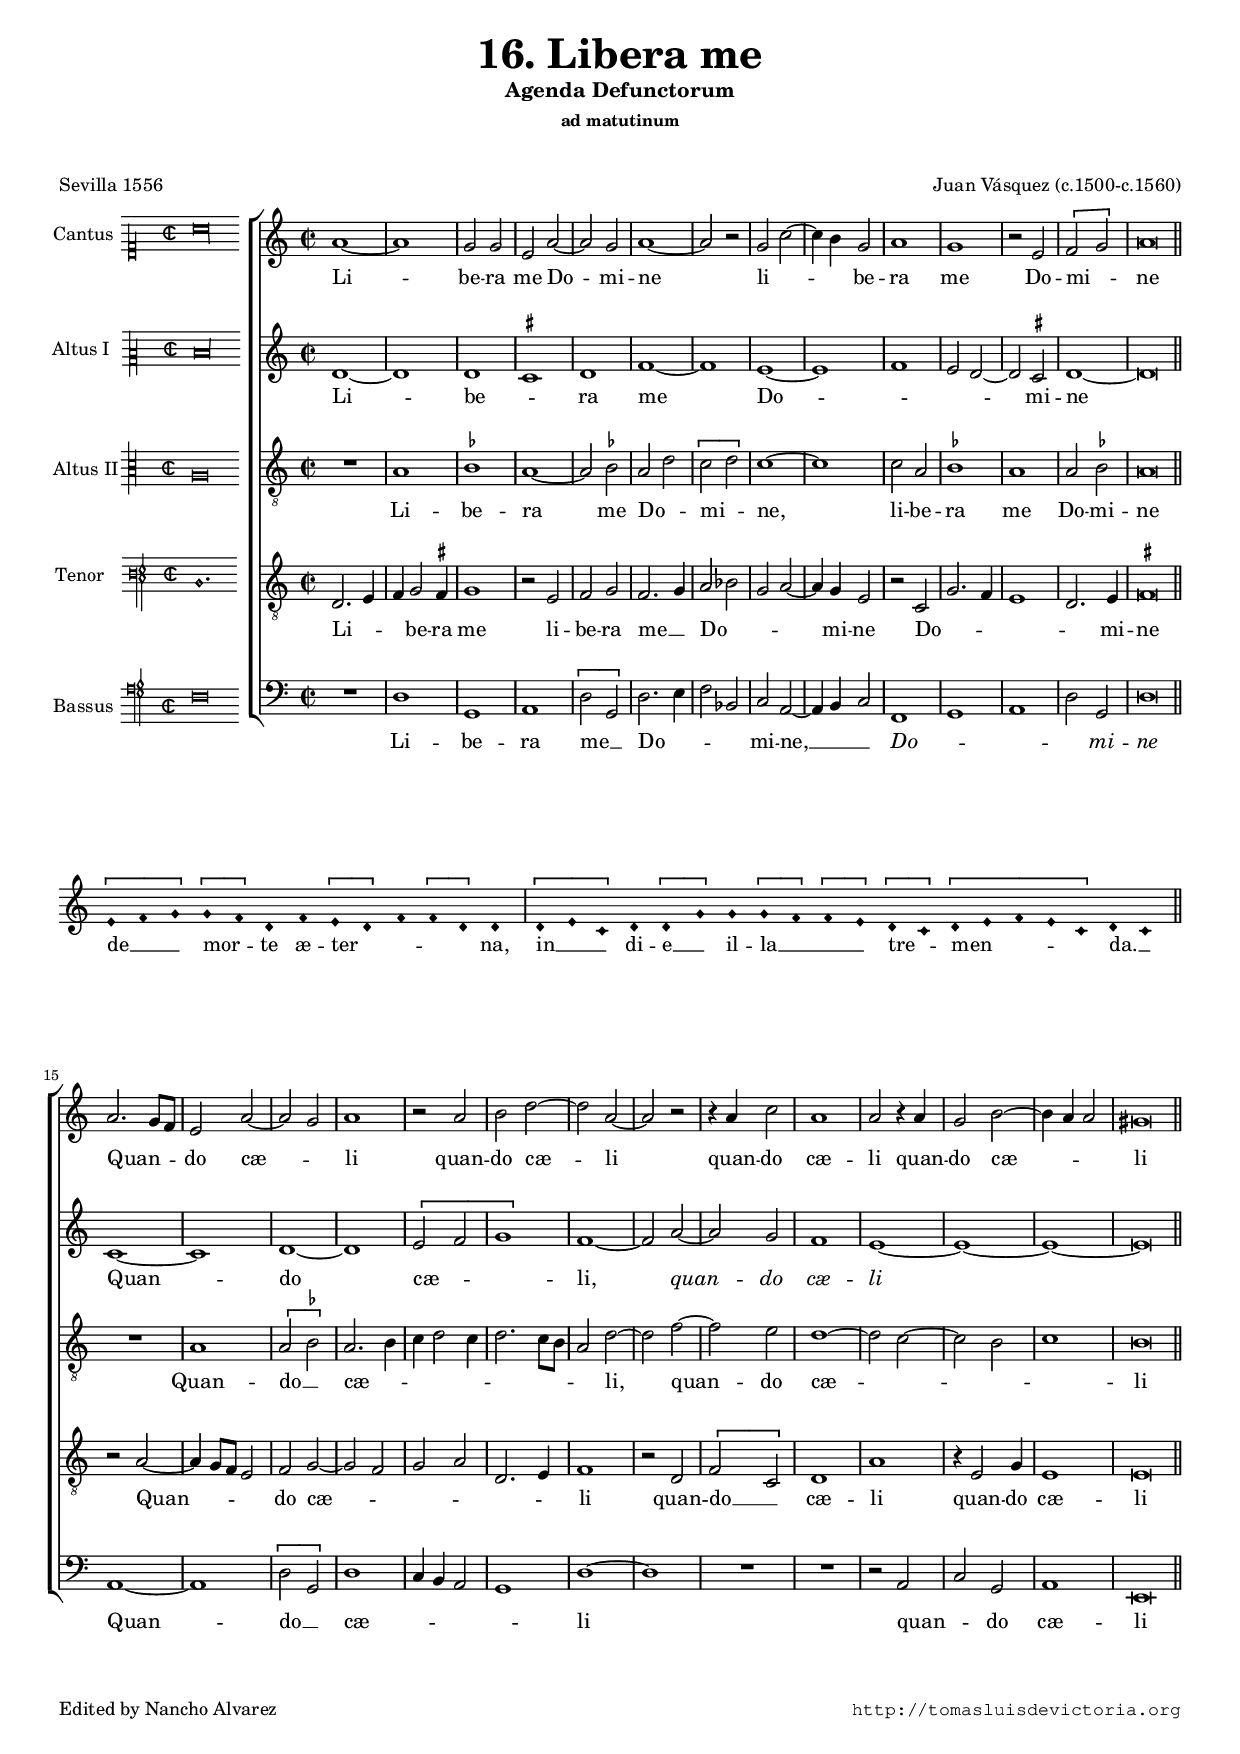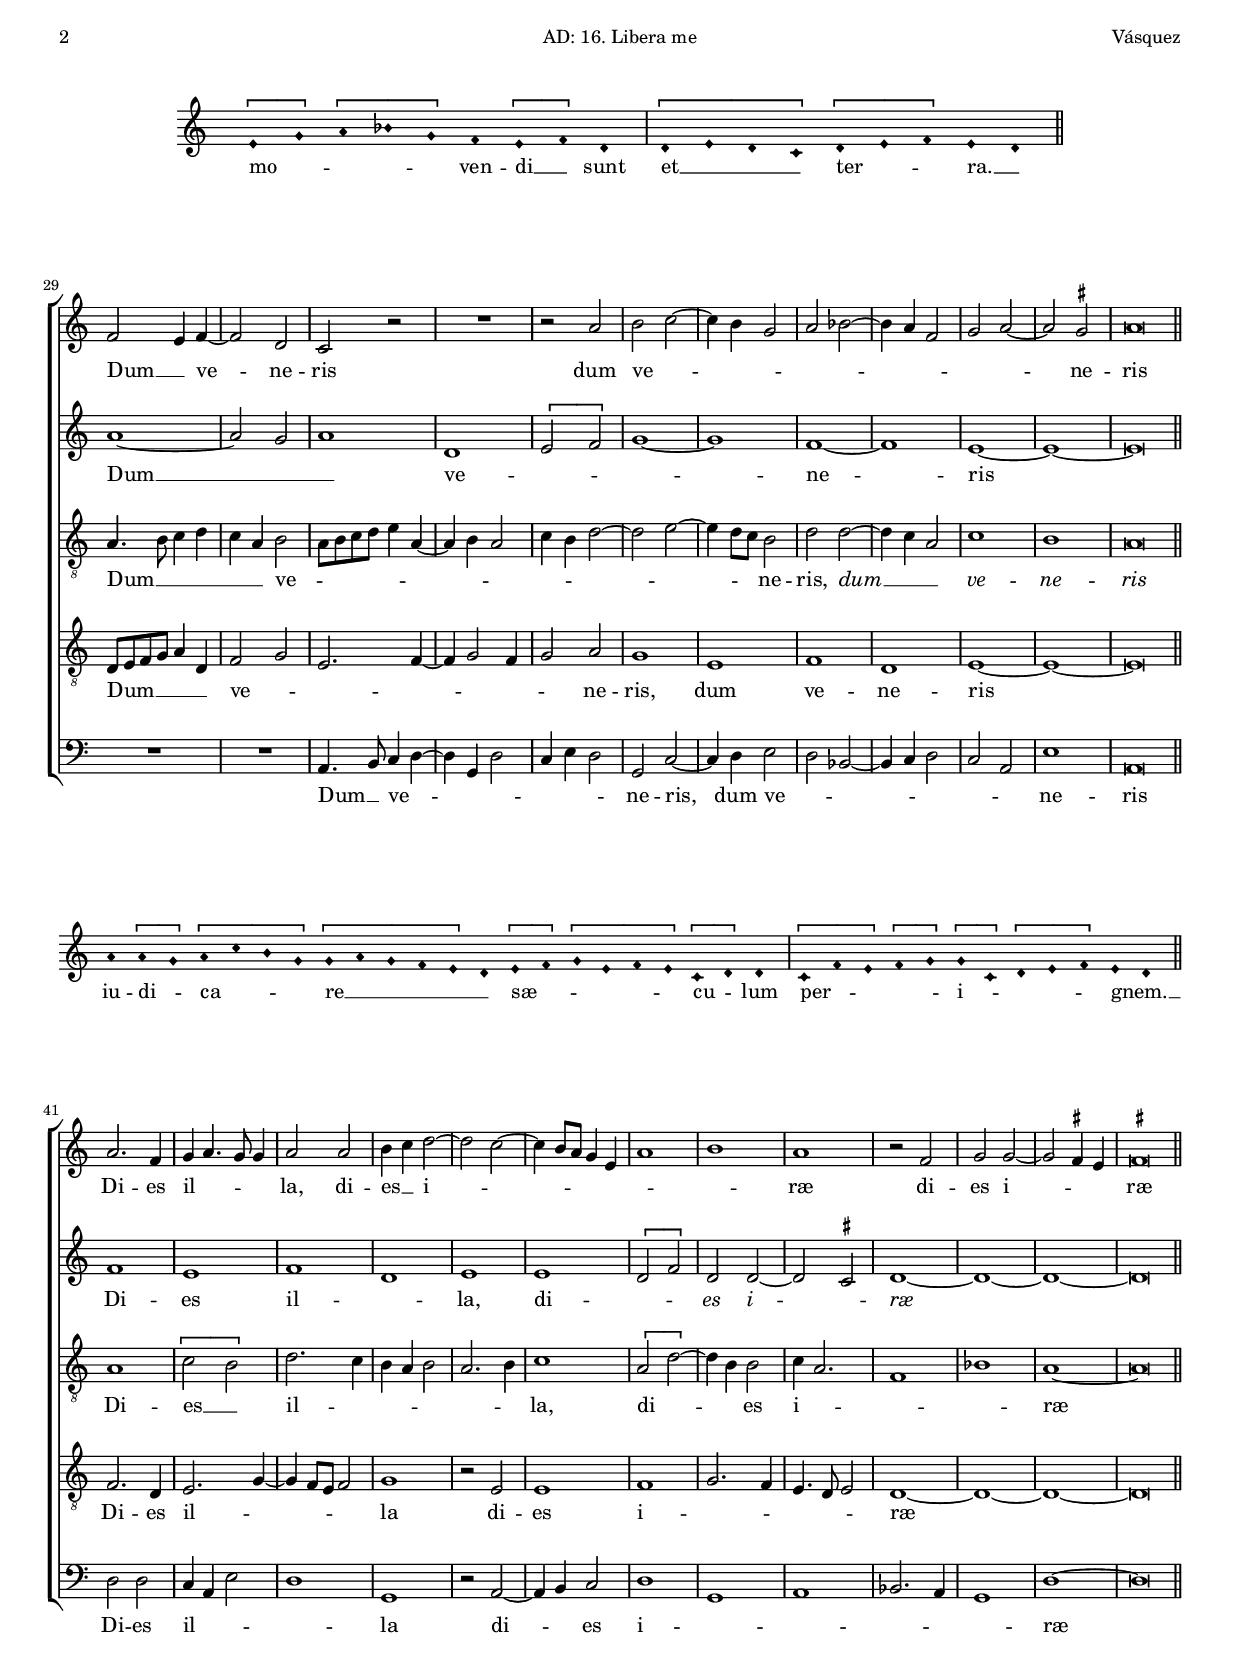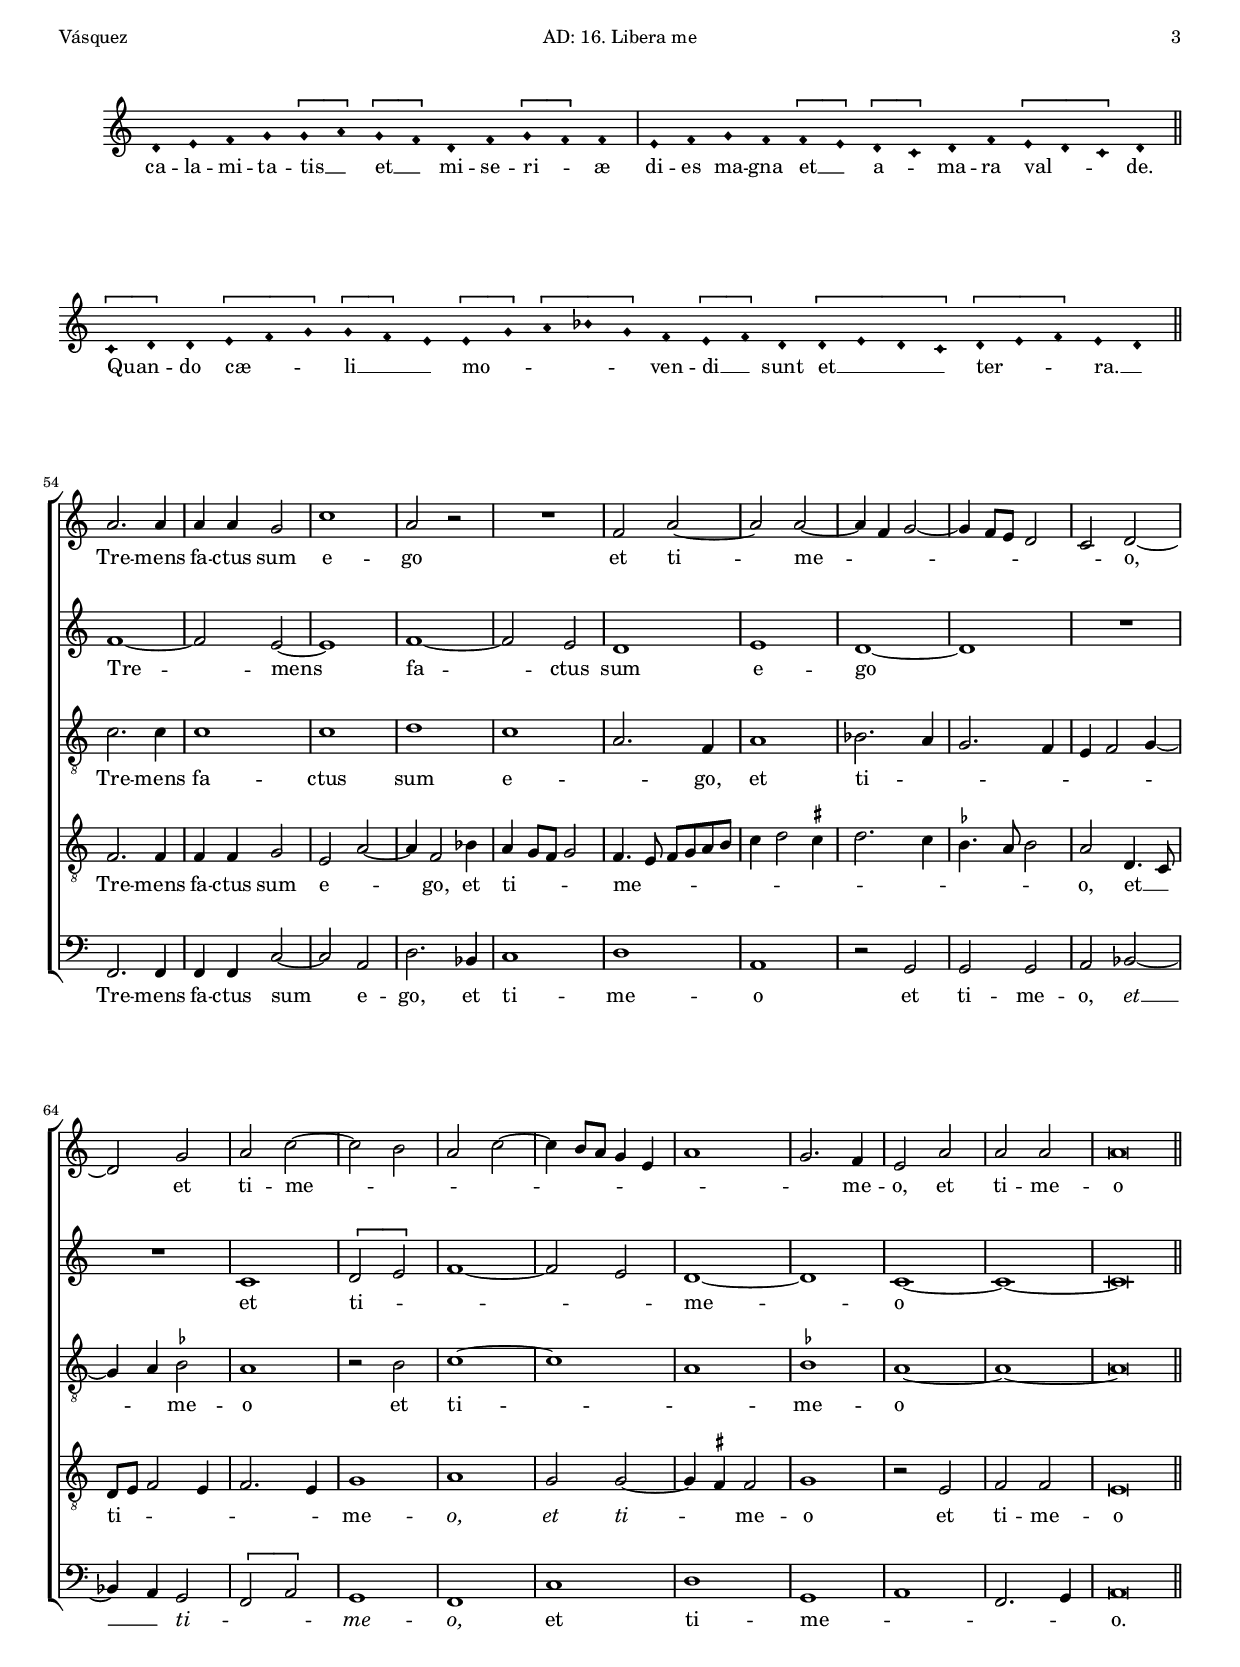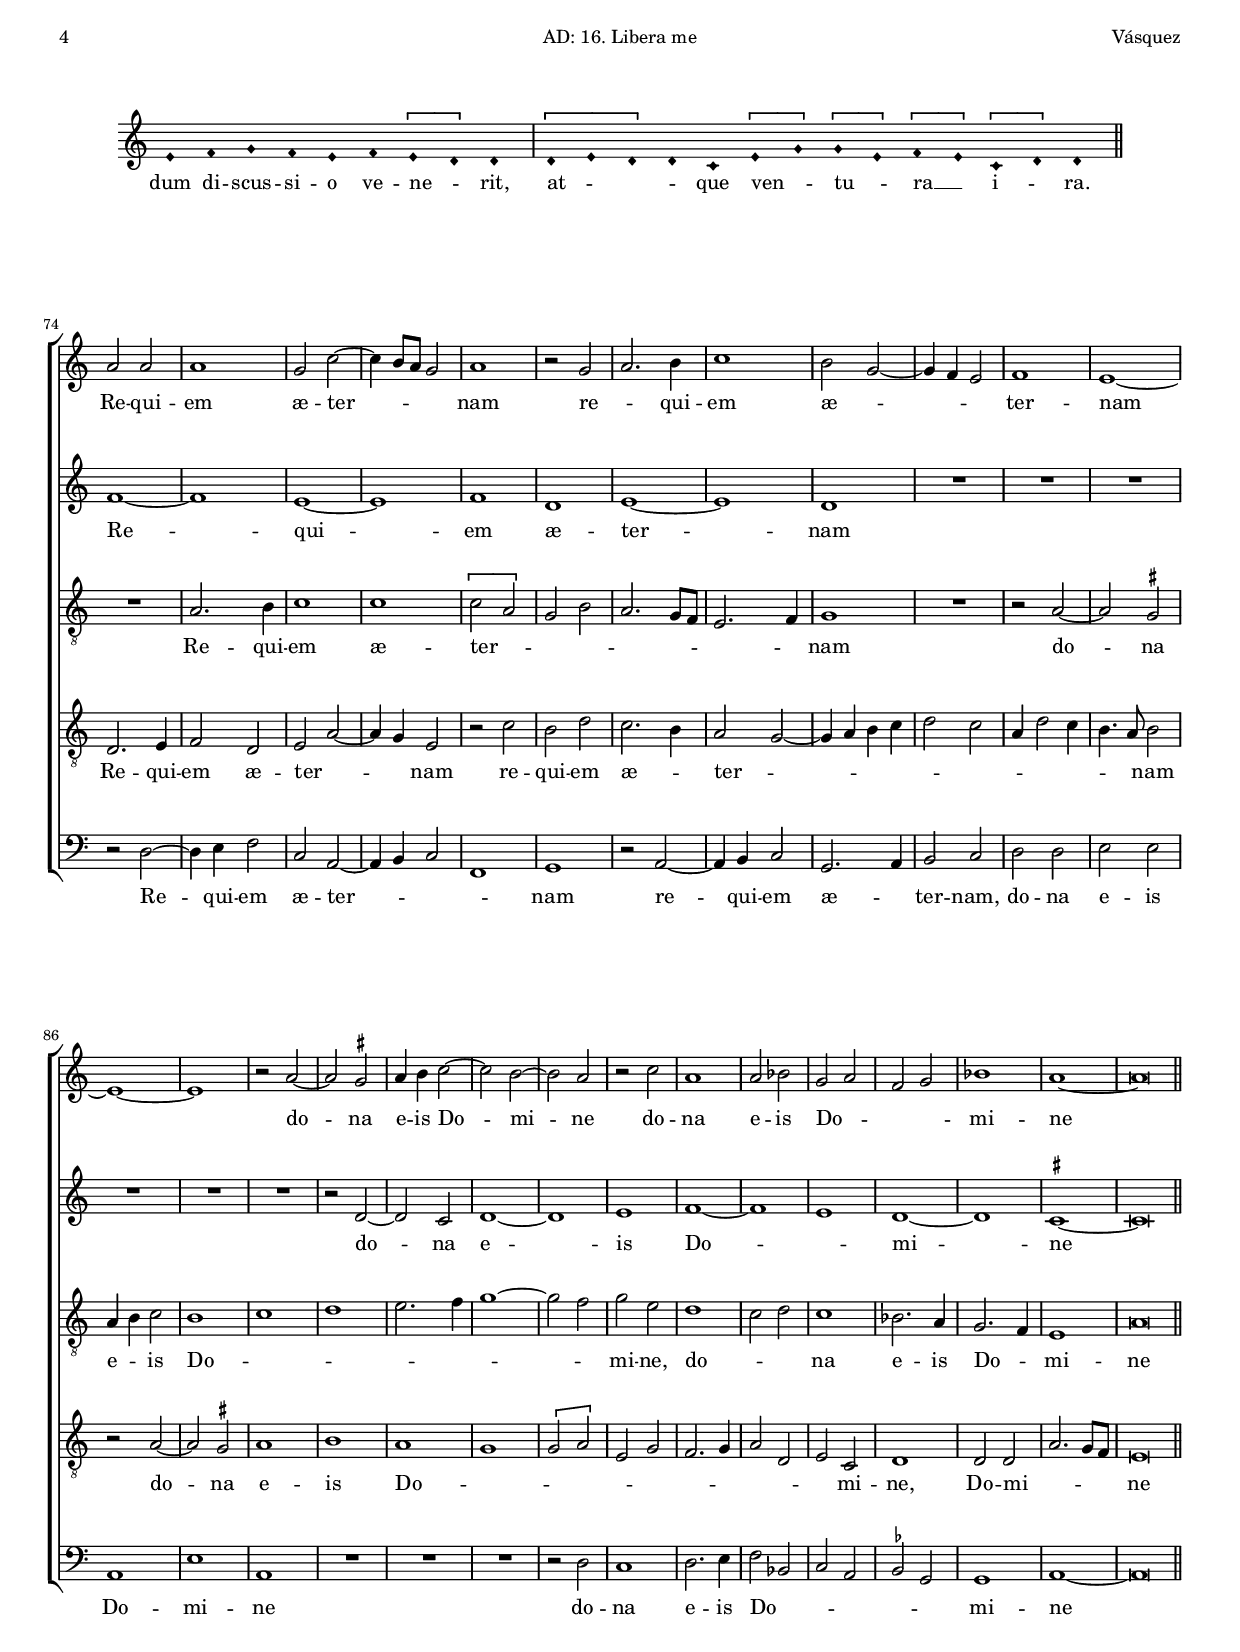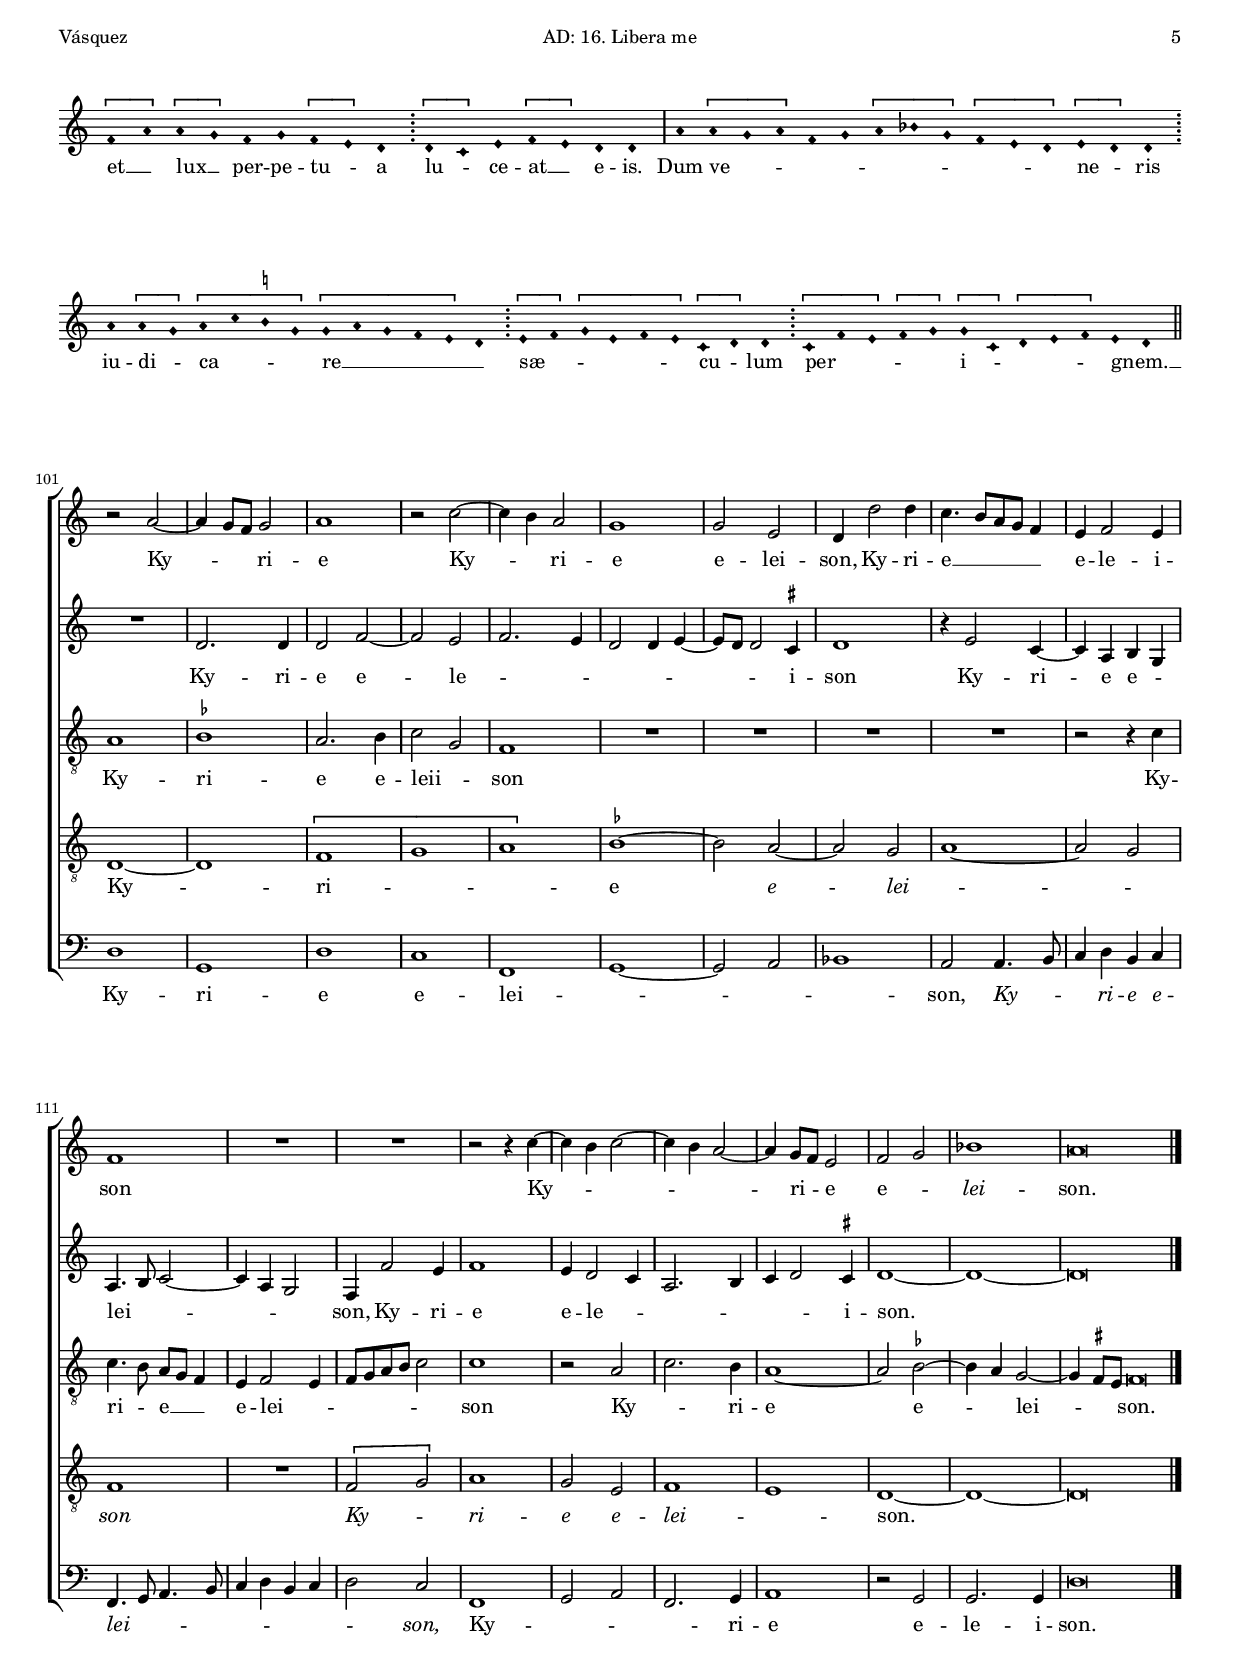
\version "2.18.0"

#(set-default-paper-size "a4")
#(set-global-staff-size 16.0)
#(ly:set-option 'point-and-click #f)
%mobile -s14.0 -i3.2 -ball

italicas=\override LyricText.font-shape = #'italic
rectas=\override LyricText.font-shape = #'upright
ss=\once \set suggestAccidentals = ##t
incipitwidth = 20
mtempo={\tempo 4 = 100}
mtempob={\tempo 4 = 50}

htitle="AD: 16. Libera me"
hcomposer="Vásquez"

\header {
	title=\markup{\fontsize #3 "16. Libera me"} % responsorium
	subtitle="Agenda Defunctorum"
	subsubtitle=\markup{\column{"ad matutinum" " " " " }}
	composer="Juan Vásquez (c.1500-c.1560)"
        pdfauthor=\composer
	%opus="(-)"
	poet=\markup{"Sevilla 1556"}
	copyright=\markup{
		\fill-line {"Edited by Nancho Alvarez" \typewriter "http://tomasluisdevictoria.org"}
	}
%	tagline=""
}


global={\key c \major \time 2/2 \skip 1*14
	\bar "||"
}


cantus=\relative c''{
	a1 ~
	a
	g2 g
	e a ~
	a g
	a1 ~
	a2 r
	g c ~
	c4 b g2
	a1
	g
	r2 e
	\[f2 g\] % SR \ss fis
	a\breve*1/2
}

altus=\relative c'{
	d1 ~
	d 
	d
	\ss cis
	d
	f ~
	f
	e ~
	e
	f
	e2 d ~
	d \ss cis
	d1 ~
	d\breve*1/2
}

altusdos=\relative c'{
	R1
	a1
	\ss bes
	a ~
	a2 \ss bes
	a2 d
	\[c d\]
	c1 ~
	c
	c2 a
	\ss bes1
	a
	a2 \ss bes
	a\breve*1/2
}

tenor=\relative c{
	d2. e4
	f g2 \ss fis4
	g1
	r2 e
	f2 g % SR \ss fis
	f2. g4
	a2 bes
	g a ~
	a4 g e2
	r2 c
	g'2. f4
	e1
	d2. e4
	\ss fis\breve*1/2
}

bassus=\relative c{
	R1
	d1
	g,
	a
	\[d2 g,\]
	d'2. e4
	f2 bes,
	c2 a ~
	a4 b c2
	f,1
	g
	a
	d2 g,
	d'\breve*1/2
}

textocantus=\lyricmode{
Li -- be -- ra me Do -- mi -- ne
li -- _ _ be -- ra me
Do -- mi -- _ ne
}

textoaltus=\lyricmode{
Li -- be -- _ ra me
Do -- _ _ _ mi -- ne
}

textoaltusdos=\lyricmode{
Li -- be -- ra me Do -- _ mi -- _ ne,
li -- be -- ra me
Do -- mi -- ne
}

textotenor=\lyricmode{
Li -- _ _ be -- ra me
li -- be -- ra me __ _ Do -- _ _ _ mi -- ne
Do -- _ _ _ _ mi -- ne
}

textobassus=\lyricmode{
Li -- be -- ra me __ _ 
Do -- _ _ _ mi -- ne, __ _ _ 
\italicas Do -- _ _ _ mi -- ne
}


incipitcantus=\markup{
	\score{
		{ 
		\set Staff.instrumentName="Cantus "
		\override NoteHead.style = #'neomensural
		\override Staff.TimeSignature.style = #'neomensural
		\cadenzaOn 
		\clef "petrucci-c1"
		\key c \major
		\time 2/2
                a'\longa*1/2
		} 

	\layout { line-width=\incipitwidth indent = 0 }
	}
}

incipitaltus=\markup{
	\score{
		{ 
		\set Staff.instrumentName="Altus I  "
		\override NoteHead.style = #'neomensural 
		\override Staff.TimeSignature.style = #'neomensural
		\cadenzaOn 
		\clef "petrucci-c2"
		\key c \major
		\time 2/2
                d'\longa*1/2
		} 
	\layout { line-width=\incipitwidth indent = 0 }
	}
}

incipitaltusdos=\markup{
	\score{
		{ 
		\set Staff.instrumentName="Altus II"
		\override NoteHead.style = #'neomensural 
		\override Staff.TimeSignature.style = #'neomensural
		\cadenzaOn 
		\clef "petrucci-c3"
		\key c \major
		\time 2/2
                a\breve
		} 
	\layout { line-width=\incipitwidth indent = 0 }
	}
}


incipittenor=\markup{
	\score{
		{ 
		\set Staff.instrumentName="Tenor   "
		\override NoteHead.style = #'neomensural 
		\override Staff.TimeSignature.style = #'neomensural
		\cadenzaOn 
		\clef "petrucci-f3"
		\key c \major
		\time 2/2
                d1.*4/3
		} 
	\layout { line-width=\incipitwidth indent=0 }
	}
}

incipitbassus=\markup{
	\score{
		{ 
		\set Staff.instrumentName="Bassus "
		\override NoteHead.style = #'neomensural
		\override Staff.TimeSignature.style = #'neomensural
		\cadenzaOn 
		\clef "petrucci-f5"
		\key c \major
		\time 2/2
                d\breve
		} 
	\layout { line-width=\incipitwidth indent = 0 }
	}
}

%\layout {
%       \context {\Voice
%               \remove Ligature_bracket_engraver
%               \consists Mensural_ligature_engraver
%       }
%       line-width=\incipitwidth
%       indent = 0
%}

\score {\transpose c' c'{
\new ChoirStaff<<

	\new Staff <<\global
	\new Voice="v1" {
		\set Staff.instrumentName=\incipitcantus
		\clef "treble"
		\cantus }
	\new Lyrics \lyricsto "v1" {\textocantus }
	>>

	\new Staff <<\global
	\new Voice="v2" {
		\set Staff.instrumentName=\incipitaltus
		\clef "treble"
		\altus }
	\new Lyrics \lyricsto "v2" {\textoaltus }
	>>
	
	\new Staff <<\global
	\new Voice="v5" {
		\set Staff.instrumentName=\incipitaltusdos
		\clef "G_8"
		\altusdos }
	\new Lyrics \lyricsto "v5" {\textoaltusdos }
	>>
	
	\new Staff <<\global
	\new Voice="v3" {
		\set Staff.instrumentName=\incipittenor
		\clef "G_8"
		\tenor }
	\new Lyrics \lyricsto "v3" {\textotenor }
	>>

	\new Staff <<\global
	\new Voice="v4" {
		\set Staff.instrumentName=\incipitbassus
		\clef "bass"
		\bassus }
	\new Lyrics \lyricsto "v4" {\textobassus }
	>>
	
>>

	} % transpose

\layout{ 
	\context {\Lyrics 
		\override VerticalAxisGroup.staff-affinity = #UP
		\override VerticalAxisGroup.nonstaff-relatedstaff-spacing =
			#'((basic-distance . 0) (minimum-distance . 0) (padding . 1))
		\override LyricText.font-size = #1.2
		\override LyricHyphen.minimum-distance = #0.5
	}
	\context {\Score 
		tempoHideNote = ##t
		\override BarNumber.padding = #2 
	}
	\context {\Voice 
		%melismaBusyProperties = #'()
		%autoBeaming = ##f
	}
	\context {\Staff 
                %\RemoveEmptyStaves
                %\override VerticalAxisGroup.remove-first = ##t
		\override VerticalAxisGroup.staff-staff-spacing =
			#'((basic-distance . 11) (minimum-distance . 0) (padding . 1))
		%\consists Ambitus_engraver 
		\override LigatureBracket.padding = #1
	}
}

%\midi { \mtempo }

}

%tablet \pageBreak

\score {\transpose c c {
<<
         \new Voice = "canto" \relative c'{
         	 %\set Staff.instrumentName=""
                 \override Staff.TimeSignature.stencil = ##f
                 \override Stem.stencil = ##f
                 \set Score.timing = ##f
                 \override NoteHead.style = #'neomensural         
                 \clef "treble" 
                 \key c \major
                 \[e4 f g\] \[g f\] d f \[e d\] f \[f d\] d4 \bar "|"
                 \[d e c\] d \[d g\] g \[g f\] \[f e\] \[d c\] \[d e f e c\] d c
                 \bar "||"
         }
         \new Lyrics \lyricsto "canto" {
         de __ _ _ mor -- _ te æ -- ter -- _ _ _ _ na,
         in __ _ _ di -- e __ _ il -- la __ _ _ _ 
         tre -- _ men -- _ _ _ _ da. __ _
         }
>>
        }%transpose

\layout {
        \override LigatureBracket.padding = #1
        %line-width=16\cm 
        indent=0.0\cm
        ragged-right = ##f
		%tablet line-width=16\cm
		%tablet indent=0\cm
}
}

%tablet \pageBreak

global={\key c \major
        \set Score.currentBarNumber = #15
        \bar ""
        \override Score.TimeSignature.stencil = ##f
        \time 2/2 \skip 1*14
	\bar "||"
}


cantus=\relative c''{
	a2. g8 f
	e2 a ~
	a g
	a1
	r2 a
	b d ~
	d a ~
	a r
	r4 a c2
	a1
	a2 r4 a
	g2 b ~
	b4 a a2
	gis\breve*1/2
}

altus=\relative c'{
	c1 ~
	c
	d ~
	d
	\[e2 f
	g1\]
	f1 ~
	f2 a ~
	a g
	f1
	e1 ~
	e ~
	e ~
	e\breve*1/2
}

altusdos=\relative c'{
	R1
	a1
	\[a2 \ss bes\]
	a2. b4
	c4 d2 c4
	d2. c8 b
	a2 d ~
	d f ~
	f e
	d1 ~
	d2 c ~
	c b
	c1
	b\breve*1/2
}

tenor=\relative c'{
	r2 a ~
	a4 g8 f e2
	f2 g2 ~ % SR \ss fis
	g2 f % SR \ss fis
	g2 a
	d,2. e4
	f1
	r2 d
	\[f2 c\]
	d1
	a'
	r4 e2 g4
	e1
	e\breve*1/2
}

bassus=\relative c{
	a1 ~
	a
	\[d2 g,\]
	d'1
	c4 b a2
	g1
	d' ~
	d
	R1*2
	r2 a
	c g
	a1
	e\breve*1/2
}

textocantus=\lyricmode{
Quan -- _ _ do cæ -- _ li
quan -- do cæ -- li
quan -- do cæ -- li 
quan -- do cæ -- _ _ li
}

textoaltus=\lyricmode{
Quan -- do cæ -- _ _ li,
\italicas
quan -- do cæ -- li
}

textoaltusdos=\lyricmode{
Quan -- do __ _ cæ -- _ _ _ _ _ _ _ _ li,
quan -- do cæ -- _ _ _ li
}

textotenor=\lyricmode{
Quan -- _ _ _ do cæ -- _ _ _ _ _ li
quan -- do __ _ cæ -- li
quan -- do cæ -- li
}

textobassus=\lyricmode{
Quan -- do __ _ cæ -- _ _ _ _ li
quan -- _ do cæ -- li
}

\score {\transpose c' c'{
\new ChoirStaff<<

	\new Staff <<\global
	\new Voice="v1" {
%		\set Staff.instrumentName=\incipitcantus
		\clef "treble"
		\cantus }
	\new Lyrics \lyricsto "v1" {\textocantus }
	>>

	\new Staff <<\global
	\new Voice="v2" {
%		\set Staff.instrumentName=\incipitaltus
		\clef "treble"
		\altus }
	\new Lyrics \lyricsto "v2" {\textoaltus }
	>>
	
	\new Staff <<\global
	\new Voice="v5" {
%		\set Staff.instrumentName=\incipitaltusdos
		\clef "G_8"
		\altusdos }
	\new Lyrics \lyricsto "v5" {\textoaltusdos }
	>>
	
	\new Staff <<\global
	\new Voice="v3" {
%		\set Staff.instrumentName=\incipittenor
		\clef "G_8"
		\tenor }
	\new Lyrics \lyricsto "v3" {\textotenor }
	>>

	\new Staff <<\global
	\new Voice="v4" {
%		\set Staff.instrumentName=\incipitbassus
		\clef "bass"
		\bassus }
	\new Lyrics \lyricsto "v4" {\textobassus }
	>>
	
>>

	} % transpose

\layout{ 
        indent = 0\cm
	\context {\Lyrics 
		\override VerticalAxisGroup.staff-affinity = #UP
		\override VerticalAxisGroup.nonstaff-relatedstaff-spacing =
			#'((basic-distance . 0) (minimum-distance . 0) (padding . 1))
		\override LyricText.font-size = #1.2
		\override LyricHyphen.minimum-distance = #0.5
	}
	\context {\Score 
		tempoHideNote = ##t
		\override BarNumber.padding = #2 
	}
	\context {\Voice 
		%melismaBusyProperties = #'()
		%autoBeaming = ##f
	}
	\context {\Staff 
                %\RemoveEmptyStaves
                %\override VerticalAxisGroup.remove-first = ##t
		\override VerticalAxisGroup.staff-staff-spacing =
			#'((basic-distance . 11) (minimum-distance . 0) (padding . 1))
		%\consists Ambitus_engraver 
		\override LigatureBracket.padding = #1
	}
}

%\midi { \mtempo }

}


%tablet \pageBreak
%tablet \markup{\null \vspace #.4 }

\score {\transpose c c {
<<
         \new Voice = "canto" \relative c'{
         	 %\set Staff.instrumentName=""
                 \override Staff.TimeSignature.transparent = ##t
                 \override Stem.stencil = ##f
                 \set Score.timing = ##f
                 \override NoteHead.style = #'neomensural         
                 \clef "treble" 
                 \key c \major
                 \[e4 g\] \[a bes g\] f \[e f\] d \bar "|"
                 \[d e d c\] \[d e f\] e d
                 \bar "||"
         }
         \new Lyrics \lyricsto "canto" {
         mo -- _ _ _ _ ven -- di __ _ sunt
         et __ _ _ _ ter -- _ _ ra. __ _
         }
>>
        }%transpose

\layout {
        \override LigatureBracket.padding = #1
        line-width=17\cm 
        indent=2\cm
        ragged-right = ##f
		%tablet line-width=16\cm
		%tablet indent=0\cm
}
}

%tablet \pageBreak

global={\key c \major
        \set Score.currentBarNumber = #29
        \bar ""
        \override Score.TimeSignature.stencil = ##f
        \time 2/2 \skip 1*12
	\bar "||"
}


cantus=\relative c'{
	f2 e4 f ~
	f2 d
	c2 r
	R1
	r2 a'
	b c ~
	c4 b g2
	a bes ~
	bes4 a f2
	g a ~
	a \ss gis
	a\breve*1/2
}

altus=\relative c''{
	a1 ~
	a2 g
	a1
	d,
	\[e2 f\] % SR \ss fis
	g1 ~
	g
	f1 ~
	f
	e ~
	e ~
	e\breve*1/2
}

altusdos=\relative c'{
	a4. b8 c4 d
	c a b2
	a8 b c d e4 a, ~
	a4 b a2
	c4 b d2 ~
	d e ~
	e4 d8 c b2
	d2 d ~
	d4 c a2
	c1
	b1
	a\breve*1/2
}

tenor=\relative c{
	d8 e f g a4 d,
	f2 g
	e2. f4 ~
	f4 g2 f4 % SR \ss fis
	g2 a
	g1
	e1
	f
	d
	e ~
	e ~
	e\breve*1/2
}

bassus=\relative c{
	R1*2
	a4. b8 c4 d ~
	d g, d'2
	c4 e d2
	g, c ~
	c4 d e2
	d bes ~
	bes4 c d2
	c a
	e'1
	a,\breve*1/2
}

textocantus=\lyricmode{
Dum __ _ ve -- ne -- ris
dum ve -- _ _ _ _ _ _ _ _ _ ne -- ris
}

textoaltus=\lyricmode{
Dum __ _ _ ve -- _ _ _ ne -- ris
}

textoaltusdos=\lyricmode{
Dum __ _ _ _ _ _ ve -- _ _ _ _ _ _ _ _ _ _ _ _ _ _ ne -- ris,
\italicas
dum __ _ _ ve -- ne -- ris
}

textotenor=\lyricmode{
Dum __ _ _ _ _ _ ve -- _ _ _ _ _ _ ne -- ris,
dum ve -- ne -- ris
}

textobassus=\lyricmode{
Dum __ _ ve -- _ _ _ _ _ _ ne -- ris,
dum ve -- _ _ _ _ _ _ ne -- ris
}

\score {\transpose c' c'{
\new ChoirStaff<<

	\new Staff <<\global
	\new Voice="v1" {
%		\set Staff.instrumentName=\incipitcantus
		\clef "treble"
		\cantus }
	\new Lyrics \lyricsto "v1" {\textocantus }
	>>

	\new Staff <<\global
	\new Voice="v2" {
%		\set Staff.instrumentName=\incipitaltus
		\clef "treble"
		\altus }
	\new Lyrics \lyricsto "v2" {\textoaltus }
	>>
	
	\new Staff <<\global
	\new Voice="v5" {
%		\set Staff.instrumentName=\incipitaltusdos
		\clef "G_8"
		\altusdos }
	\new Lyrics \lyricsto "v5" {\textoaltusdos }
	>>
	
	\new Staff <<\global
	\new Voice="v3" {
%		\set Staff.instrumentName=\incipittenor
		\clef "G_8"
		\tenor }
	\new Lyrics \lyricsto "v3" {\textotenor }
	>>

	\new Staff <<\global
	\new Voice="v4" {
%		\set Staff.instrumentName=\incipitbassus
		\clef "bass"
		\bassus }
	\new Lyrics \lyricsto "v4" {\textobassus }
	>>
	
>>

	} % transpose

\layout{ 
        indent = 0\cm
	\context {\Lyrics 
		\override VerticalAxisGroup.staff-affinity = #UP
		\override VerticalAxisGroup.nonstaff-relatedstaff-spacing =
			#'((basic-distance . 0) (minimum-distance . 0) (padding . 1))
		\override LyricText.font-size = #1.2
		\override LyricHyphen.minimum-distance = #0.5
	}
	\context {\Score 
		tempoHideNote = ##t
		\override BarNumber.padding = #2 
	}
	\context {\Voice 
		%melismaBusyProperties = #'()
		%autoBeaming = ##f
	}
	\context {\Staff 
                %\RemoveEmptyStaves
                %\override VerticalAxisGroup.remove-first = ##t
		\override VerticalAxisGroup.staff-staff-spacing =
			#'((basic-distance . 11) (minimum-distance . 0) (padding . 1))
		%\consists Ambitus_engraver 
		\override LigatureBracket.padding = #1
	}
}

%\midi { \mtempo }

}

%tablet \pageBreak
%tablet \markup{\null \vspace #.4 }

\score {\transpose c c {
<<
         \new Voice = "canto" \relative c''{
         	 %\set Staff.instrumentName=""
                 \override Staff.TimeSignature.stencil = ##f
                 \override Stem.stencil = ##f
                 \set Score.timing = ##f
                 \override NoteHead.style = #'neomensural         
                 \clef "treble" 
                 \key c \major
                 a4 \[a g\] \[a c b g\]
                 \[g a g f e\] d \[e f\]
                 \[g e f e\] \[c d\] d \bar "|"
                 \[c f e\] \[f g\] \[g c,\]
                 \[d e f\] e d
                 \bar "||"
         }
         \new Lyrics \lyricsto "canto" {
         iu -- di -- _ ca -- _ _ _ re __ _ _ _ _ _ 
         sæ -- _ _ _ _ _ cu -- _ lum
         per -- _ _ _ _ i -- _ _ _ _ gnem. __ _
         }
>>
        }%transpose

\layout {
        \override LigatureBracket.padding = #1
        %line-width=16\cm 
        indent=0.0\cm
        ragged-right = ##f
		%tablet line-width=16\cm
		%tablet indent=0\cm
}
}

%tablet \pageBreak

global={\key c \major
        \set Score.currentBarNumber = #41
        \bar ""
        \override Score.TimeSignature.stencil = ##f
        \time 2/2 \skip 1*13
	\bar "||"
}


cantus=\relative c''{
	a2. f4
	g4 a4. g8 g4
	a2 a
	b4 c d2 ~
	d2 c ~
	c4 b8 a g4 e
	a1
	b
	a
	r2 f
	g g ~
	g \ss fis4 e
	\ss fis\breve*1/2
}

altus=\relative c'{
	f1
	e
	f
	d
	e
	e
	\[d2 f\]
	d d ~
	d \ss cis
	d1 ~
	d ~
	d ~
	d\breve*1/2
}

altusdos=\relative c'{
	a1
	\[c2 b\]
	d2. c4
	b a b2
	a2. b4
	c1
	\[a2 d ~ \]
	d4 b b2
	c4 a2.
	f1
	bes
	a ~
	a\breve*1/2
}

tenor=\relative c{
	f2. d4
	e2. g4 ~
	g4 f8 e f2
	g1
	r2 e
	e1
	f
	g2. f4
	e4. d8 e2
	d1 ~
	d ~
	d ~
	d\breve*1/2
}

bassus=\relative c{
	d2 d
	c4 a e'2
	d1
	g,
	r2 a ~
	a4 b c2
	d1
	g,
	a1
	bes2. a4
	g1
	d' ~
	d\breve*1/2
}

textocantus=\lyricmode{
Di -- es il -- _ _ _ la,
di -- es __ _ i -- _ _ _ _ _ _ _ ræ
di -- es i -- _ _ ræ
}

textoaltus=\lyricmode{
Di -- es il -- _ la,
di -- _ _ \italicas es i -- _ ræ % di -- es __ _ ri -- ræ __ _ _ 
}

textoaltusdos=\lyricmode{
Di -- es __ _ il -- _ _ _ _ _ _ la,
di -- _ _ es i -- _ _ _ ræ
}

textotenor=\lyricmode{
Di -- es il -- _ _ _ _ la
di -- es i -- _ _ _ _ _ ræ
}

textobassus=\lyricmode{
Di -- es il -- _ _ _ la
di -- _ es i -- _ _ _ _ _ ræ
}

\score {\transpose c' c'{
\new ChoirStaff<<

	\new Staff <<\global
	\new Voice="v1" {
%		\set Staff.instrumentName=\incipitcantus
		\clef "treble"
		\cantus }
	\new Lyrics \lyricsto "v1" {\textocantus }
	>>

	\new Staff <<\global
	\new Voice="v2" {
%		\set Staff.instrumentName=\incipitaltus
		\clef "treble"
		\altus }
	\new Lyrics \lyricsto "v2" {\textoaltus }
	>>
	
	\new Staff <<\global
	\new Voice="v5" {
%		\set Staff.instrumentName=\incipitaltusdos
		\clef "G_8"
		\altusdos }
	\new Lyrics \lyricsto "v5" {\textoaltusdos }
	>>
	
	\new Staff <<\global
	\new Voice="v3" {
%		\set Staff.instrumentName=\incipittenor
		\clef "G_8"
		\tenor }
	\new Lyrics \lyricsto "v3" {\textotenor }
	>>

	\new Staff <<\global
	\new Voice="v4" {
%		\set Staff.instrumentName=\incipitbassus
		\clef "bass"
		\bassus }
	\new Lyrics \lyricsto "v4" {\textobassus }
	>>
	
>>

	} % transpose

\layout{ 
        indent = 0\cm
	\context {\Lyrics 
		\override VerticalAxisGroup.staff-affinity = #UP
		\override VerticalAxisGroup.nonstaff-relatedstaff-spacing =
			#'((basic-distance . 0) (minimum-distance . 0) (padding . 1))
		\override LyricText.font-size = #1.2
		\override LyricHyphen.minimum-distance = #0.5
	}
	\context {\Score 
		tempoHideNote = ##t
		\override BarNumber.padding = #2 
	}
	\context {\Voice 
		%melismaBusyProperties = #'()
		%autoBeaming = ##f
	}
	\context {\Staff 
                %\RemoveEmptyStaves
                %\override VerticalAxisGroup.remove-first = ##t
		\override VerticalAxisGroup.staff-staff-spacing =
			#'((basic-distance . 11) (minimum-distance . 0) (padding . 1))
		%\consists Ambitus_engraver 
		\override LigatureBracket.padding = #1
	}
}

%\midi { \mtempo }

}

%tablet \pageBreak
%tablet \markup{\null \vspace #.4 }

\score {\transpose c c {
<<
         \new Voice = "canto" \relative c'{
         	 %\set Staff.instrumentName=""
                 \override Staff.TimeSignature.stencil = ##f
                 \override Stem.stencil = ##f
                 \set Score.timing = ##f
                 \override NoteHead.style = #'neomensural         
                 \clef "treble" 
                 \key c \major
                 d4 e f g \[g a\] \[g f\] d f \[g f\] f \bar "|"
                 e f g f \[f e\] \[d c\] d f \[e d c\] d \bar "||" \break
                 \[c d\] d \[e f g\] \[g f\] e \[e g\] \[a bes g\] f \[e f\]
                 d \[d e d c\] \[d e f\] e d
                 \bar "||"
         }
         \new Lyrics \lyricsto "canto" {
         ca -- la -- mi -- ta -- tis __ _ 
         et __ _ mi -- se -- ri -- _ æ
         di -- es ma -- gna
         et __ _ a -- _ ma -- ra val -- _ _ de.
         Quan -- _ do cæ -- _ _ li __ _ _ 
         mo -- _ _ _ _ ven -- di __ _ sunt
         et __ _ _ _ ter -- _ _ ra. __ _
         }
>>
        }%transpose

\layout {
        \override LigatureBracket.padding = #1
        %line-width=16\cm 
        indent=0.75\cm
        ragged-right = ##f
		%tablet line-width=16\cm
		%tablet indent=0\cm
}
}

%tablet \pageBreak

global={\key c \major
        \set Score.currentBarNumber = #54
        \bar ""
        \override Score.TimeSignature.stencil = ##f
        \time 2/2 \skip 1*20
	\bar "||"
}


cantus=\relative c''{
	a2. a4
	a a g2
	c1
	a2 r
	R1
	f2 a ~
	a a ~
	a4 f g2 ~
	g4 f8 e d2
	c2 d ~
	d g
	a c ~
	c b
	a c ~
	c4 b8 a g4 e
	a1
	g2. f4
	e2 a
	a a
	a\breve*1/2
}

altus=\relative c'{
	f1 ~
	f2 e ~
	e1
	f1 ~
	f2 e
	d1
	e
	d ~
	d
	R1*2
	c1
	\[d2 e\]
	f1 ~
	f2 e
	d1 ~
	d
	c1 ~
	c ~
	c\breve*1/2
}

altusdos=\relative c'{
	c2. c4
	c1
	c
	d
	c
	a2. f4
	a1
	bes2. a4
	g2. f4
	e f2 g4 ~
	g a \ss bes2
	a1
	r2 b
	c1 ~
	c
	a
	\ss bes
	a ~
	a ~
	a\breve*1/2
}

tenor=\relative c{
	f2. f4
	f f g2
	e a ~
	a4 f2 bes4
	a4 g8 f g2
	f4. e8 f g a b
	c4 d2 \ss cis4
	d2. c4
	\ss bes4. a8 bes2
	a2 d,4. c8
	d8 e f2 e4
	f2. e4
	g1
	a
	g2 g ~
	g4 \ss fis fis2
	g1
	r2 e
	f f
	e\breve*1/2
}

bassus=\relative c,{
	f2. f4
	f f c'2 ~
	c a
	d2. bes4
	c1
	d
	a
	r2 g
	g2 g
	a bes ~
	bes4 a g2
	\[f2 a\]
	g1
	f
	c'
	d
	g,
	a
	f2. g4
	a\breve*1/2
}

textocantus=\lyricmode{
Tre -- mens fa -- ctus sum e -- go
et ti -- me -- _ _ _ _ _ _ o,
et ti -- me -- _ _ _ _ _ _ _ _ _ me -- o,
et ti -- me -- o
}

textoaltus=\lyricmode{
Tre -- mens fa -- ctus sum e -- go
et ti -- _ _ _ me -- o
}

textoaltusdos=\lyricmode{
Tre -- mens fa -- ctus sum
e -- _ go,
et ti -- _ _ _ _ _ _ _ me -- o
et ti -- _ me -- o
}

textotenor=\lyricmode{
Tre -- mens fa -- ctus sum e -- _ go,
et ti -- _ _ _ me -- _ _ _ _ _ _ _ _ _ _ _ _ _ o,
et __ _ ti -- _ _ _ _ _ me -- \italicas o,
et ti -- _ \rectas me -- o
et ti -- me -- o
}

textobassus=\lyricmode{
Tre -- mens fa -- ctus sum e -- go,
et ti -- me -- o
et ti -- me -- o,
\italicas
et __ _ ti -- _ _ me -- o,
\rectas
et ti -- me -- _ _ _ o.
}

\score {\transpose c' c'{
\new ChoirStaff<<

	\new Staff <<\global
	\new Voice="v1" {
%		\set Staff.instrumentName=\incipitcantus
		\clef "treble"
		\cantus }
	\new Lyrics \lyricsto "v1" {\textocantus }
	>>

	\new Staff <<\global
	\new Voice="v2" {
%		\set Staff.instrumentName=\incipitaltus
		\clef "treble"
		\altus }
	\new Lyrics \lyricsto "v2" {\textoaltus }
	>>
	
	\new Staff <<\global
	\new Voice="v5" {
%		\set Staff.instrumentName=\incipitaltusdos
		\clef "G_8"
		\altusdos }
	\new Lyrics \lyricsto "v5" {\textoaltusdos }
	>>
	
	\new Staff <<\global
	\new Voice="v3" {
%		\set Staff.instrumentName=\incipittenor
		\clef "G_8"
		\tenor }
	\new Lyrics \lyricsto "v3" {\textotenor }
	>>

	\new Staff <<\global
	\new Voice="v4" {
%		\set Staff.instrumentName=\incipitbassus
		\clef "bass"
		\bassus }
	\new Lyrics \lyricsto "v4" {\textobassus }
	>>
	
>>

	} % transpose

\layout{ 
        indent = 0\cm
	\context {\Lyrics 
		\override VerticalAxisGroup.staff-affinity = #UP
		\override VerticalAxisGroup.nonstaff-relatedstaff-spacing =
			#'((basic-distance . 0) (minimum-distance . 0) (padding . 1))
		\override LyricText.font-size = #1.2
		\override LyricHyphen.minimum-distance = #0.5
	}
	\context {\Score 
		tempoHideNote = ##t
		\override BarNumber.padding = #2 
	}
	\context {\Voice 
		%melismaBusyProperties = #'()
		%autoBeaming = ##f
	}
	\context {\Staff 
                %\RemoveEmptyStaves
                %\override VerticalAxisGroup.remove-first = ##t
		\override VerticalAxisGroup.staff-staff-spacing =
			#'((basic-distance . 11) (minimum-distance . 0) (padding . 1))
		%\consists Ambitus_engraver 
		\override LigatureBracket.padding = #1
	}
}

%\midi { \mtempo }

}

%tablet \pageBreak
%tablet \markup{\null \vspace #.4 }

\score {\transpose c c {
<<
         \new Voice = "canto" \relative c'{
         	 %\set Staff.instrumentName=""
                 \override Staff.TimeSignature.stencil = ##f
                 \override Stem.stencil = ##f
                 \set Score.timing = ##f
                 \override NoteHead.style = #'neomensural         
                 \clef "treble" 
                 \key c \major
                 e4 f g f e f \[e d\] d \bar "|"
                 \[d e d\] d c \[e g\] \[g e\] \[f e\] \[c d\] d
                 \bar "||"
         }
         \new Lyrics \lyricsto "canto" {
         dum di -- scus -- si -- o ve -- ne -- _ rit,
         at -- _ _ _ que ven -- _ tu -- _ ra __ _ i -- _ ra.
         }
>>
        }%transpose

\layout {
        \override LigatureBracket.padding = #1
        line-width=18\cm 
        indent=1.0\cm
        ragged-right = ##f
		%tablet line-width=16\cm
		%tablet indent=0\cm
}
}

%tablet \pageBreak

global={\key c \major
        \set Score.currentBarNumber = #74
        \bar ""
        \override Score.TimeSignature.stencil = ##f
        \time 2/2 \skip 1*27
	\bar "||"
}


cantus=\relative c''{
	a2 a
	a1
	g2 c ~
	c4 b8 a g2
	a1
	r2 g
	a2. b4
	c1
	b2 g ~
	g4 f e2
	f1
	e ~
	e ~
	e
	r2 a ~
	a \ss gis
	a4 b c2 ~
	c b ~
	b a
	r2 c
	a1
	a2 bes
	g a
	f g
	bes1
	a ~
	a\breve*1/2
}

altus=\relative c'{
	f1 ~
	f
	e ~
	e
	f1
	d
	e ~
	e
	d
	R1*6
	r2 d ~
	d c
	d1 ~
	d
	e
	f1 ~
	f
	e
	d ~
	d
	\ss cis ~
	cis\breve*1/2
}

altusdos=\relative c'{
	R1
	a2. b4
	c1
	c
	\[c2 a\]
	g2 b
	a2. g8 f
	e2. f4
	g1
	R1
	r2 a ~
	a \ss gis
	a4 b c2
	b1
	c
	d
	e2. f4 % SR \ss fis
	g1 ~
	g2 f % SR \ss fis
	g2 e
	d1 
	c2 d
	c1
	bes2. a4
	g2. f4
	e1
	a\breve*1/2
}

tenor=\relative c{
	d2. e4
	f2 d
	e a ~
	a4 g e2
	r2 c'
	b d
	c2. b4
	a2 g ~
	g4 a b c
	d2 c
	a4 d2 c4
	b4. a8 b2
	r2 a ~
	a \ss gis
	a1
	b
	a
	g
	\[g2 a\]
	e g
	f2. g4
	a2 d,
	e c
	d1
	d2 d
	a'2. g8 f
	e\breve*1/2
}

bassus=\relative c{
	r2 d ~
	d4 e f2
	c a ~
	a4 b c2
	f,1
	g
	r2 a ~
	a4 b c2
	g2. a4
	b2 c
	d d
	e e
	a,1
	e'
	a,
	R1*3
	r2 d
	c1
	d2. e4
	f2 bes,
	c2 a
	\ss bes2 g
	g1
	a ~
	a\breve*1/2
}

textocantus=\lyricmode{
Re -- qui -- em
æ -- ter -- _ _ _ nam
re -- _ qui -- em
æ -- _ _ _ ter -- nam
do -- na e -- is Do -- mi -- ne
do -- na e -- is Do -- _ _ _ mi -- ne
}

textoaltus=\lyricmode{
Re -- qui -- em æ -- ter -- nam
do -- na e -- is Do -- _ mi -- ne
}

textoaltusdos=\lyricmode{
Re -- qui -- em æ -- ter -- _ _ _ _ _ _ _ _ nam
do -- na e -- _ is Do -- _ _ _ _ _ _ mi -- ne,
do -- _ _ na e -- is Do -- _ mi -- ne
}

textotenor=\lyricmode{
Re -- qui -- em æ -- ter -- _ _ nam 
re -- qui -- em
æ -- _ ter -- _ _ _ _ _ _ _ _ _ _ _ nam
do -- na e -- is 
Do -- _ _ _ _ _ _ _ _ _ _ mi -- ne,
Do -- mi  -- _ _ _ ne
}

textobassus=\lyricmode{
Re -- qui -- em æ -- ter -- _ _ _ nam
re -- qui -- em æ -- _ ter -- nam,
do -- na e -- is Do -- mi -- ne
do -- na e -- is Do -- _ _ _ _ _ mi -- ne
}

\score {\transpose c' c'{
\new ChoirStaff<<

	\new Staff <<\global
	\new Voice="v1" {
%		\set Staff.instrumentName=\incipitcantus
		\clef "treble"
		\cantus }
	\new Lyrics \lyricsto "v1" {\textocantus }
	>>

	\new Staff <<\global
	\new Voice="v2" {
%		\set Staff.instrumentName=\incipitaltus
		\clef "treble"
		\altus }
	\new Lyrics \lyricsto "v2" {\textoaltus }
	>>
	
	\new Staff <<\global
	\new Voice="v5" {
%		\set Staff.instrumentName=\incipitaltusdos
		\clef "G_8"
		\altusdos }
	\new Lyrics \lyricsto "v5" {\textoaltusdos }
	>>
	
	\new Staff <<\global
	\new Voice="v3" {
%		\set Staff.instrumentName=\incipittenor
		\clef "G_8"
		\tenor }
	\new Lyrics \lyricsto "v3" {\textotenor }
	>>

	\new Staff <<\global
	\new Voice="v4" {
%		\set Staff.instrumentName=\incipitbassus
		\clef "bass"
		\bassus }
	\new Lyrics \lyricsto "v4" {\textobassus }
	>>
	
>>

	} % transpose

\layout{ 
        indent = 0\cm
	\context {\Lyrics 
		\override VerticalAxisGroup.staff-affinity = #UP
		\override VerticalAxisGroup.nonstaff-relatedstaff-spacing =
			#'((basic-distance . 0) (minimum-distance . 0) (padding . 1))
		\override LyricText.font-size = #1.2
		\override LyricHyphen.minimum-distance = #0.5
	}
	\context {\Score 
		tempoHideNote = ##t
		\override BarNumber.padding = #2 
	}
	\context {\Voice 
		%melismaBusyProperties = #'()
		%autoBeaming = ##f
	}
	\context {\Staff 
                %\RemoveEmptyStaves
                %\override VerticalAxisGroup.remove-first = ##t
		\override VerticalAxisGroup.staff-staff-spacing =
			#'((basic-distance . 11) (minimum-distance . 0) (padding . 1))
		%\consists Ambitus_engraver 
		\override LigatureBracket.padding = #1
	}
}

%\midi { \mtempo }

}

%tablet \pageBreak
%tablet \markup{\null \vspace #.4 }

\score {\transpose c c {
<<
         \new Voice = "canto" \relative c'{
         	 %\set Staff.instrumentName=""
                 \override Staff.TimeSignature.stencil = ##f
                 \override Stem.stencil = ##f
                 \set Score.timing = ##f
                 \override NoteHead.style = #'neomensural         
                 \clef "treble" 
                 \key c \major
                 \[f4 a\] \[a g\] f g \[f e\] d \bar ";"
                 \[d c\] e \[f e\] d d \bar "|"
                 a' \[a g a\] f g \[a bes g\] \[f e d\] \[e d\] d \bar ";"
                 a' \[a g\] \[a c \ss b g\] \[g a g f e\] d \bar ";"
                 \[e f\] \[g e f e\] \[c d\] d \bar ";"
                 \[c f e\] \[f g\] \[g c,\] \[d e f\] e d
                 \bar "||"
         }
         \new Lyrics \lyricsto "canto" {
         et __ _ lux __ _ per -- pe -- tu -- _ a
         lu -- _ ce -- at __ _ e -- is.
         Dum ve -- _ _ _ _ _ _ _ _ _ _ ne -- _ ris
         iu -- di -- _ ca -- _ _ _ re __ _ _ _ _ _ 
         sæ -- _ _ _ _ _ cu -- _ lum
         per -- _ _ _ _ i -- _ _ _ _ gnem. __ _
         }
>>
        }%transpose

\layout {
        \override LigatureBracket.padding = #1
        %line-width=16\cm 
        indent=0.0\cm
        ragged-right = ##f
		%tablet line-width=16\cm
		%tablet indent=0\cm
}
}

%tablet \pageBreak

global={\key c \major
        \set Score.currentBarNumber = #101
        \bar ""
        \override Score.TimeSignature.stencil = ##f
        \time 2/2 \skip 1*20
	\bar "|."
}


cantus=\relative c''{
	r2 a ~
	a4 g8 f g2
	a1
	r2 c ~
	c4 b a2
	g1
	g2 e
	d4 d'2 d4
	c4. b8[ a g] f4 % SR \ss bes
	e4 f2 e4
	f1
	R1*2
	r2 r4 c' ~
	c b c2 ~
	c4 b a2 ~
	a4 g8 f e2
	f2 g
	bes1
	a\breve*1/2
}

altus=\relative c'{
	R1
	d2. d4
	d2 f ~
	f e
	f2. e4
	d2 d4 e ~
	e8 d d2 \ss cis4
	d1
	r4 e2 c4 ~
	c a b g % SR \ss bes
	a4. b8 c2 ~ % SR \ss bes
	c4 a g2
	f4 f'2 e4
	f1
	e4 d2 c4
	a2. b4
	c4 d2 \ss cis4 % SR cis cis
	d1 ~
	d ~
	d\breve*1/2
}

altusdos=\relative c'{
	a1
	\ss bes
	a2. b4
	c2 g
	f1
	R1*4
	r2 r4 c'
	c4. b8 a g f4 % SR \ss bes
	e4 f2 e4
	f8 g a b c2
	c1
	r2 a
	c2. b4
	a1 ~
	a2 \ss bes ~
	bes4 a g2 ~
	g4 \ss fis8 e \mtempob fis\breve*1/4
}

tenor=\relative c{
	d1 ~
	d
	\[f1
	g
	a\]
	\ss bes1 ~
	bes2 a ~
	a g
	a1 ~
	a2 g
	f1
	R1
	\[f2 g\]
	a1
	g2 e
	f1
	e
	d ~
	d ~
	d\breve*1/2
}

bassus=\relative c{
	d1
	g,
	d'
	c
	f,
	g ~
	g2 a
	bes1
	a2 a4. b8
	c4 d b c % SR \ss bes
	f,4. g8 a4. b8 % SR \ss bes
	c4 d b c % SR \ss bes
	d2 c
	f,1
	g2 a
	f2. g4
	a1
	r2 g
	g2. g4
	d'\breve*1/2
}

textocantus=\lyricmode{
Ky -- _ _ ri -- e
Ky -- _ ri -- e e -- lei -- son,
Ky -- ri -- e __ _ _ _ _ e -- le -- i -- son
Ky -- _ _ _ _ ri -- _ e
e -- _ \italicas lei -- \rectas son.
}

textoaltus=\lyricmode{
Ky -- ri -- e e -- le -- _ _ _ _ _ _ _ i -- son
Ky -- ri -- e e -- _ lei -- _ _ _ _ son,
Ky -- ri -- e e -- le -- _ _ _ _ _ i -- son.
}

textoaltusdos=\lyricmode{
Ky -- ri -- e e -- leii -- _ son
Ky -- ri -- _ e __ _ _ e -- lei -- _ _ _ _ _ _ son
Ky -- _ ri -- e e -- _ lei -- _ _ son.
}

textotenor=\lyricmode{
Ky -- ri -- _ _ e
\italicas e -- lei -- _ _ son
Ky -- _ ri -- e e -- lei -- _ \rectas son.
}

textobassus=\lyricmode{
Ky -- ri -- e e -- lei -- _ _ _ son,
\italicas
Ky -- _ _ ri -- e e -- lei -- _ _ _ _ _ _ _ _ son,
\rectas
Ky -- _ _ _ ri -- e e -- le -- i -- son.
}

\score {\transpose c' c'{
\new ChoirStaff<<

	\new Staff <<\global
	\new Voice="v1" {
%		\set Staff.instrumentName=\incipitcantus
		\clef "treble"
		\cantus }
	\new Lyrics \lyricsto "v1" {\textocantus }
	>>

	\new Staff <<\global
	\new Voice="v2" {
%		\set Staff.instrumentName=\incipitaltus
		\clef "treble"
		\altus }
	\new Lyrics \lyricsto "v2" {\textoaltus }
	>>
	
	\new Staff <<\global
	\new Voice="v5" {
%		\set Staff.instrumentName=\incipitaltusdos
		\clef "G_8"
		\altusdos }
	\new Lyrics \lyricsto "v5" {\textoaltusdos }
	>>
	
	\new Staff <<\global
	\new Voice="v3" {
%		\set Staff.instrumentName=\incipittenor
		\clef "G_8"
		\tenor }
	\new Lyrics \lyricsto "v3" {\textotenor }
	>>

	\new Staff <<\global
	\new Voice="v4" {
%		\set Staff.instrumentName=\incipitbassus
		\clef "bass"
		\bassus }
	\new Lyrics \lyricsto "v4" {\textobassus }
	>>
	
>>

	} % transpose

\layout{ 
        indent = 0\cm
	\context {\Lyrics 
		\override VerticalAxisGroup.staff-affinity = #UP
		\override VerticalAxisGroup.nonstaff-relatedstaff-spacing =
			#'((basic-distance . 0) (minimum-distance . 0) (padding . 1))
		\override LyricText.font-size = #1.2
		\override LyricHyphen.minimum-distance = #0.5
	}
	\context {\Score 
		tempoHideNote = ##t
		\override BarNumber.padding = #2 
	}
	\context {\Voice 
		%melismaBusyProperties = #'()
		%autoBeaming = ##f
	}
	\context {\Staff 
                %\RemoveEmptyStaves
                %\override VerticalAxisGroup.remove-first = ##t
		\override VerticalAxisGroup.staff-staff-spacing =
			#'((basic-distance . 11) (minimum-distance . 0) (padding . 1))
		%\consists Ambitus_engraver 
		\override LigatureBracket.padding = #1
	}
}

%\midi { \mtempo }

}





\paper{
	%first-page-number = #40
	evenHeaderMarkup=\markup  \fill-line { \fromproperty #'page:page-number-string \htitle \hcomposer }
	oddHeaderMarkup= \markup  \fill-line { \on-the-fly #not-first-page \hcomposer \on-the-fly #not-first-page \htitle \on-the-fly #not-first-page \fromproperty #'page:page-number-string }
	%system-count=20
	%page-count = 8
	ragged-last-bottom = ##f
	indent=3.4\cm
	system-system-spacing =
	#'((basic-distance . 20) (minimum-distance . 0) (padding . 5))
	top-system-spacing = % header
	#'((basic-distance . 10) (minimum-distance . 0) (padding . 0))
	last-bottom-spacing = % footer
	#'((basic-distance . 14) (minimum-distance . 0) (padding . 0))
	markup-system-spacing.padding = #1.5
	score-system-spacing =
	#'((basic-distance . 20) (minimum-distance . 0) (padding . 0))
}
